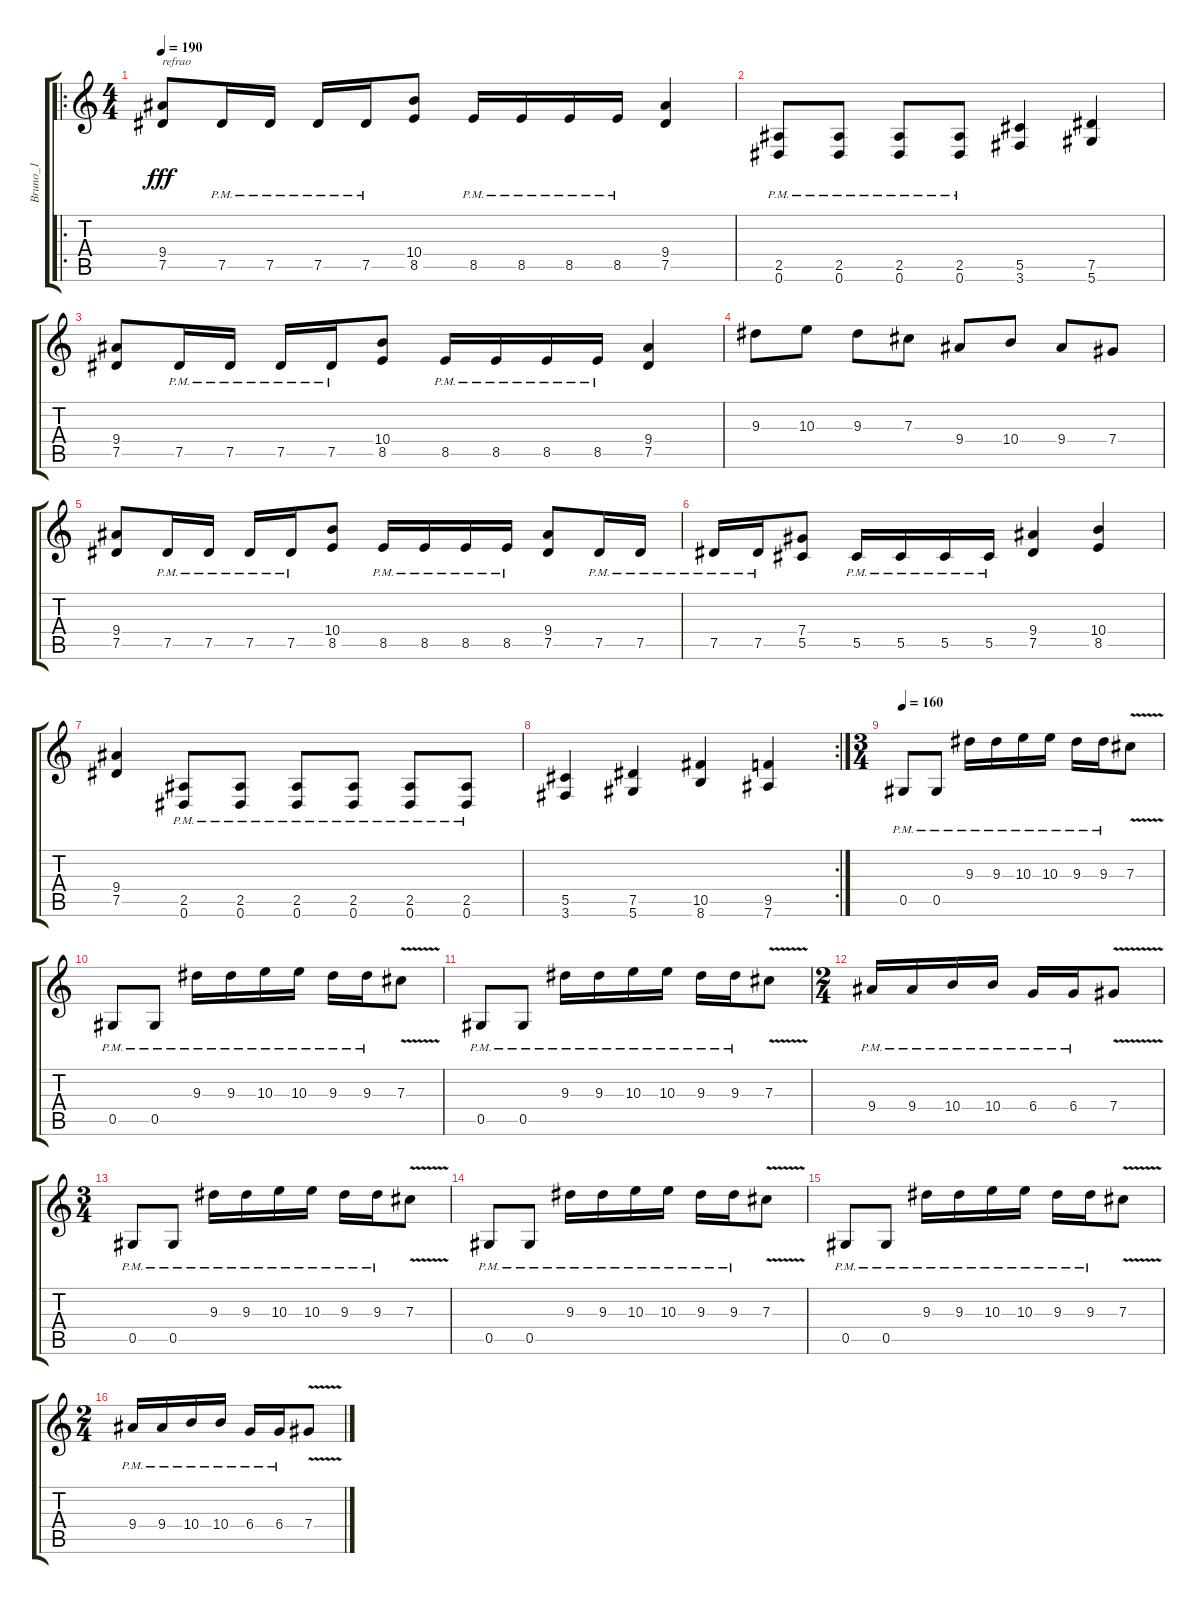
\track ("Bruno_1" "Bruno_1") {instrument distortionguitar}
\staff {score tabs}
\tuning (Eb4 Bb3 Gb3 Db3 Ab2 Eb2) {hide}
\ro
\ts (4 4)
\tempo 190
\clef g2
\ks c
(9.4 7.5).8{txt "refrao" dy fff} 7.5{pm}.16 7.5{pm}.16 7.5{pm}.16 7.5{pm}.16 (10.4 8.5).8 8.5{pm}.16 8.5{pm}.16 8.5{pm}.16 8.5{pm}.16 (9.4 7.5).4 |
(2.5{pm} 0.6{pm}).8 (2.5{pm} 0.6{pm}).8 (2.5{pm} 0.6{pm}).8 (2.5{pm} 0.6{pm}).8 (5.5 3.6).4 (7.5 5.6).4 |
(9.4 7.5).8 7.5{pm}.16 7.5{pm}.16 7.5{pm}.16 7.5{pm}.16 (10.4 8.5).8 8.5{pm}.16 8.5{pm}.16 8.5{pm}.16 8.5{pm}.16 (9.4 7.5).4 |
9.3.8 10.3.8 9.3.8 7.3.8 9.4.8 10.4.8 9.4.8 7.4.8 |
(9.4 7.5).8 7.5{pm}.16 7.5{pm}.16 7.5{pm}.16 7.5{pm}.16 (10.4 8.5).8 8.5{pm}.16 8.5{pm}.16 8.5{pm}.16 8.5{pm}.16 (9.4 7.5).8 7.5{pm}.16 7.5{pm}.16 |
7.5{pm}.16 7.5{pm}.16 (7.4 5.5).8 5.5{pm}.16 5.5{pm}.16 5.5{pm}.16 5.5{pm}.16 (9.4 7.5).4 (10.4 8.5).4 |
(9.4 7.5).4 (2.5{pm} 0.6{pm}).8 (2.5{pm} 0.6{pm}).8 (2.5{pm} 0.6{pm}).8 (2.5{pm} 0.6{pm}).8 (2.5{pm} 0.6{pm}).8 (2.5{pm} 0.6{pm}).8 |
\rc 2
(5.5 3.6).4 (7.5 5.6).4 (10.5 8.6).4 (9.5 7.6).4 |
\ts (3 4)
\tempo 160
0.5{pm}.8 0.5{pm}.8 9.3{pm}.16 9.3{pm}.16 10.3{pm}.16 10.3{pm}.16 9.3{pm}.16 9.3{pm}.16 7.3{v}.8 |
0.5{pm}.8 0.5{pm}.8 9.3{pm}.16 9.3{pm}.16 10.3{pm}.16 10.3{pm}.16 9.3{pm}.16 9.3{pm}.16 7.3{v}.8 |
0.5{pm}.8 0.5{pm}.8 9.3{pm}.16 9.3{pm}.16 10.3{pm}.16 10.3{pm}.16 9.3{pm}.16 9.3{pm}.16 7.3{v}.8 |
\ts (2 4)
9.4{pm}.16 9.4{pm}.16 10.4{pm}.16 10.4{pm}.16 6.4{pm}.16 6.4{pm}.16 7.4{v}.8 |
\ts (3 4)
0.5{pm}.8 0.5{pm}.8 9.3{pm}.16 9.3{pm}.16 10.3{pm}.16 10.3{pm}.16 9.3{pm}.16 9.3{pm}.16 7.3{v}.8 |
0.5{pm}.8 0.5{pm}.8 9.3{pm}.16 9.3{pm}.16 10.3{pm}.16 10.3{pm}.16 9.3{pm}.16 9.3{pm}.16 7.3{v}.8 |
0.5{pm}.8 0.5{pm}.8 9.3{pm}.16 9.3{pm}.16 10.3{pm}.16 10.3{pm}.16 9.3{pm}.16 9.3{pm}.16 7.3{v}.8 |
\ts (2 4)
9.4{pm}.16 9.4{pm}.16 10.4{pm}.16 10.4{pm}.16 6.4{pm}.16 6.4{pm}.16 7.4{v}.8
